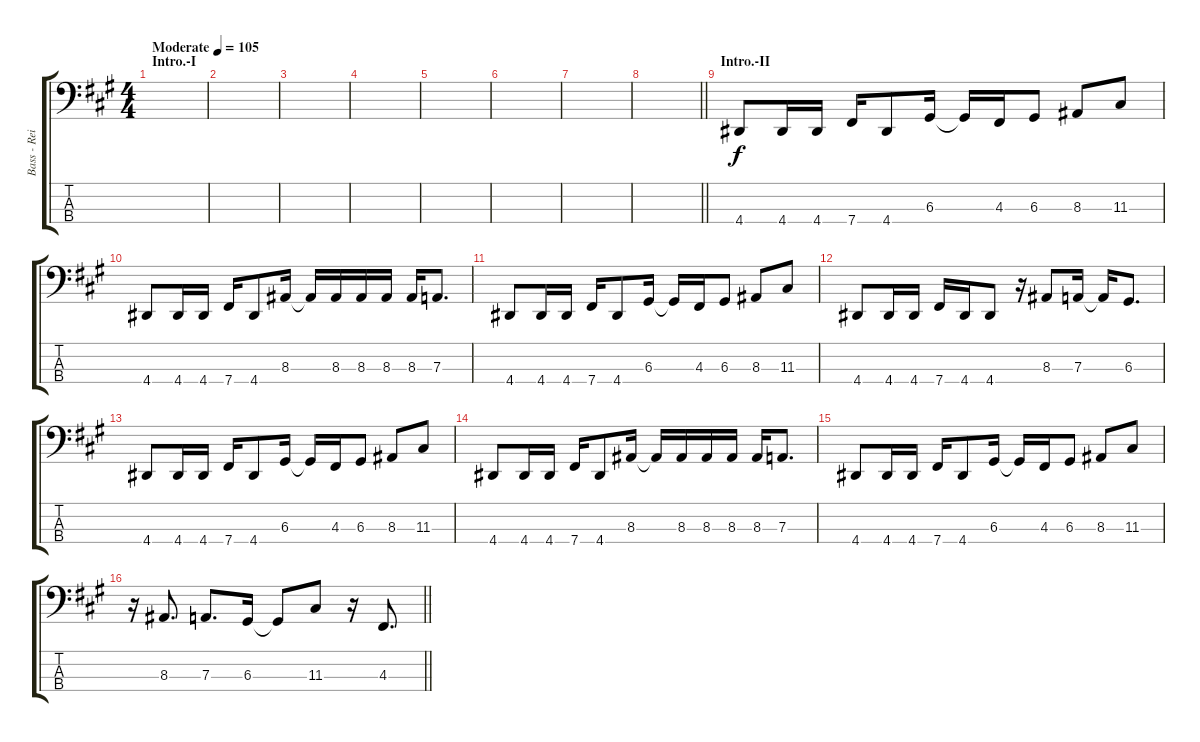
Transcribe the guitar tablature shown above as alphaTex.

\track ("Bass - Reita" "Bass - Rei") {instrument electricbasspick}
\staff {score tabs}
\tuning (C2 G1 D1 B0) {hide}
\ts (4 4)
\section ("" "Intro.-I")
\tempo (105 "Moderate")
\clef f4
\ks a
|
|
|
|
|
|
|
\barLineRight lightlight
|
\section ("" "Intro.-II")
4.4.8 4.4.16 4.4.16 7.4.16 4.4.8 6.3.16 6.3{t}.16 4.3.16 6.3.8 8.3.8 11.3.8 |
4.4.8 4.4.16 4.4.16 7.4.16 4.4.8 8.3.16 8.3{t}.16 8.3.16 8.3.16 8.3.16 8.3.16 7.3.8{d} |
4.4.8 4.4.16 4.4.16 7.4.16 4.4.8 6.3.16 6.3{t}.16 4.3.16 6.3.8 8.3.8 11.3.8 |
4.4.8 4.4.16 4.4.16 7.4.16 4.4.16 4.4.8 r.16 8.3.8 7.3.16 7.3{t}.16 6.3.8{d} |
4.4.8 4.4.16 4.4.16 7.4.16 4.4.8 6.3.16 6.3{t}.16 4.3.16 6.3.8 8.3.8 11.3.8 |
4.4.8 4.4.16 4.4.16 7.4.16 4.4.8 8.3.16 8.3{t}.16 8.3.16 8.3.16 8.3.16 8.3.16 7.3.8{d} |
4.4.8 4.4.16 4.4.16 7.4.16 4.4.8 6.3.16 6.3{t}.16 4.3.16 6.3.8 8.3.8 11.3.8 |
\barLineRight lightlight
r.16 8.3.8{d} 7.3.8{d} 6.3.16 6.3{t}.8 11.3.8 r.16 4.3.8{d}
